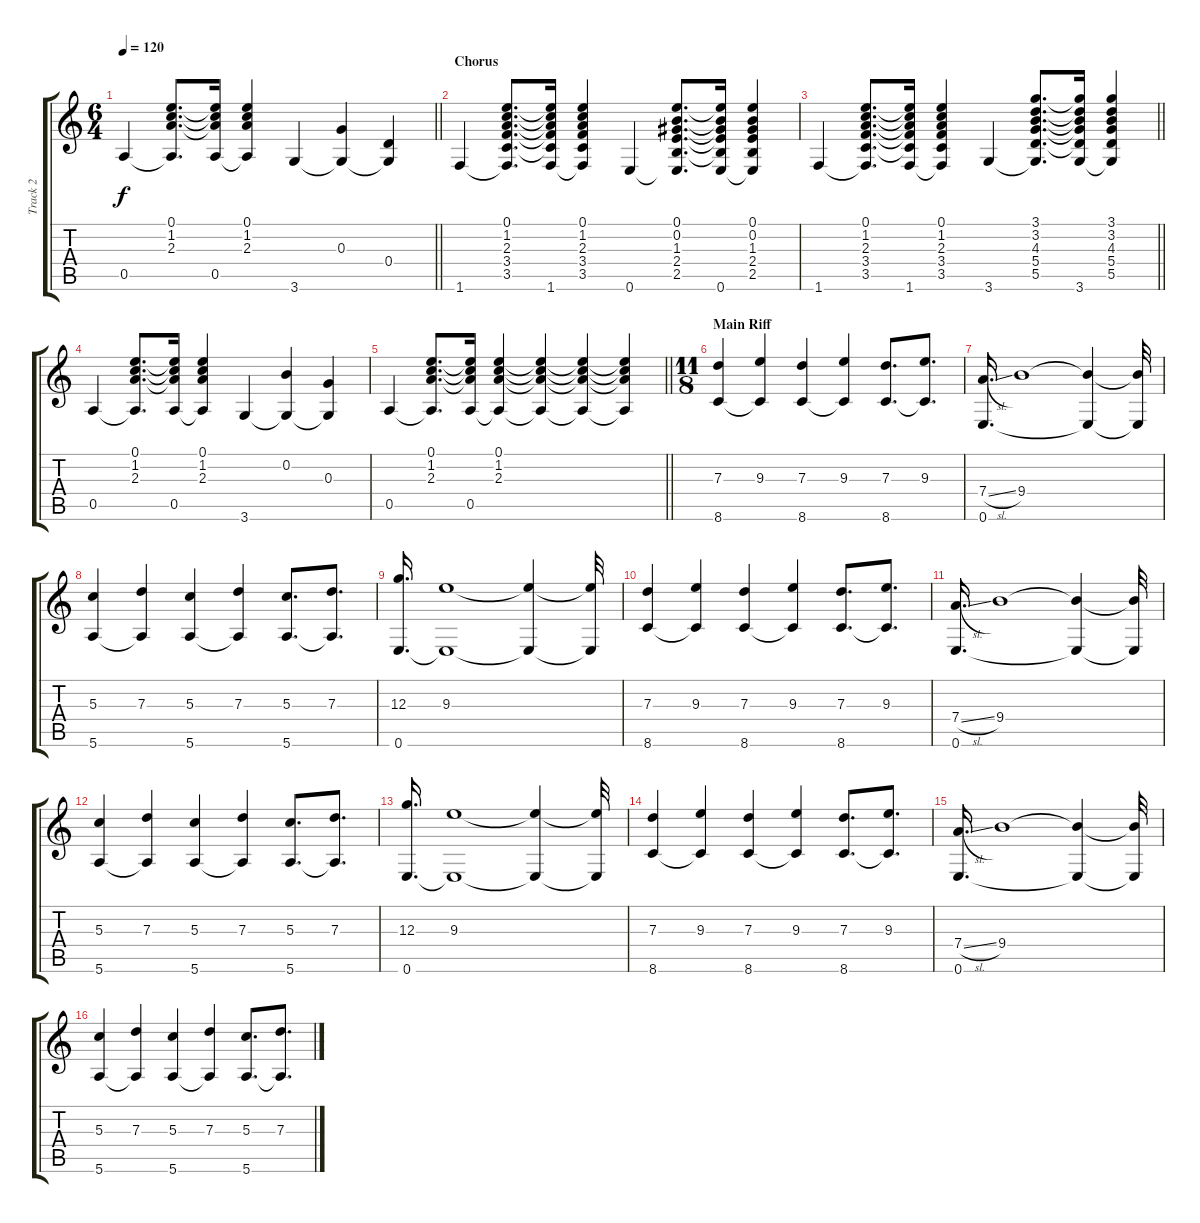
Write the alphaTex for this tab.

\track ("Track 2" "Track 2") {instrument overdrivenguitar}
\staff {score tabs}
\tuning (E4 B3 G3 D3 A2 E2) {hide}
\ts (6 4)
\tempo 120
\clef g2
\barLineRight lightlight
\ks c
0.5.4{dy f} (0.1 1.2 2.3 0.5{t}).8{d} (0.1{t} 1.2{t} 2.3{t} 0.5).16 (0.1 1.2 2.3 0.5{t}).4 3.6.4 (0.3 3.6{t}).4 (0.4 3.6{t}).4 |
\section ("" "Chorus")
1.6.4 (0.1 1.2 2.3 3.4 3.5 1.6{t}).8{d} (0.1{t} 1.2{t} 2.3{t} 3.4{t} 3.5{t} 1.6).16 (0.1 1.2 2.3 3.4 3.5 1.6{t}).4 0.6.4 (0.1 0.2 1.3 2.4 2.5 0.6{t}).8{d} (0.1{t} 0.2{t} 1.3{t} 2.4{t} 2.5{t} 0.6).16 (0.1 0.2 1.3 2.4 2.5 0.6{t}).4 |
\barLineRight lightlight
1.6.4 (0.1 1.2 2.3 3.4 3.5 1.6{t}).8{d} (0.1{t} 1.2{t} 2.3{t} 3.4{t} 3.5{t} 1.6).16 (0.1 1.2 2.3 3.4 3.5 1.6{t}).4 3.6.4 (3.1 3.2 4.3 5.4 5.5 3.6{t}).8{d} (3.1{t} 3.2{t} 4.3{t} 5.4{t} 5.5{t} 3.6).16 (3.1 3.2 4.3 5.4 5.5 3.6{t}).4 |
0.5.4 (0.1 1.2 2.3 0.5{t}).8{d} (0.1{t} 1.2{t} 2.3{t} 0.5).16 (0.1 1.2 2.3 0.5{t}).4 3.6.4 (0.2 3.6{t}).4 (0.3 3.6{t}).4 |
\barLineRight lightlight
0.5.4 (0.1 1.2 2.3 0.5{t}).8{d} (0.1{t} 1.2{t} 2.3{t} 0.5).16 (0.1 1.2 2.3 0.5{t}).4 (0.1{t} 1.2{t} 2.3{t} 0.5{t}).4 (0.1{t} 1.2{t} 2.3{t} 0.5{t}).4 (0.1{t} 1.2{t} 2.3{t} 0.5{t}).4 |
\ts (11 8)
\section ("" "Main Riff")
(7.3 8.6).4 (9.3 8.6{t}).4 (7.3 8.6).4 (9.3 8.6{t}).4 (7.3 8.6).8{d} (9.3 8.6{t}).8{d} |
(7.4{sl} 0.6).16{d} 9.4.1 (9.4{t} 0.6{t}).4 (9.4{t} 0.6{t}).32 |
(5.3 5.6).4 (7.3 5.6{t}).4 (5.3 5.6).4 (7.3 5.6{t}).4 (5.3 5.6).8{d} (7.3 5.6{t}).8{d} |
(12.3 0.6).16{d} (9.3 0.6{t}).1 (9.3{t} 0.6{t}).4 (9.3{t} 0.6{t}).32 |
(7.3 8.6).4 (9.3 8.6{t}).4 (7.3 8.6).4 (9.3 8.6{t}).4 (7.3 8.6).8{d} (9.3 8.6{t}).8{d} |
(7.4{sl} 0.6).16{d} 9.4.1 (9.4{t} 0.6{t}).4 (9.4{t} 0.6{t}).32 |
(5.3 5.6).4 (7.3 5.6{t}).4 (5.3 5.6).4 (7.3 5.6{t}).4 (5.3 5.6).8{d} (7.3 5.6{t}).8{d} |
(12.3 0.6).16{d} (9.3 0.6{t}).1 (9.3{t} 0.6{t}).4 (9.3{t} 0.6{t}).32 |
(7.3 8.6).4 (9.3 8.6{t}).4 (7.3 8.6).4 (9.3 8.6{t}).4 (7.3 8.6).8{d} (9.3 8.6{t}).8{d} |
(7.4{sl} 0.6).16{d} 9.4.1 (9.4{t} 0.6{t}).4 (9.4{t} 0.6{t}).32 |
(5.3 5.6).4 (7.3 5.6{t}).4 (5.3 5.6).4 (7.3 5.6{t}).4 (5.3 5.6).8{d} (7.3 5.6{t}).8{d}
